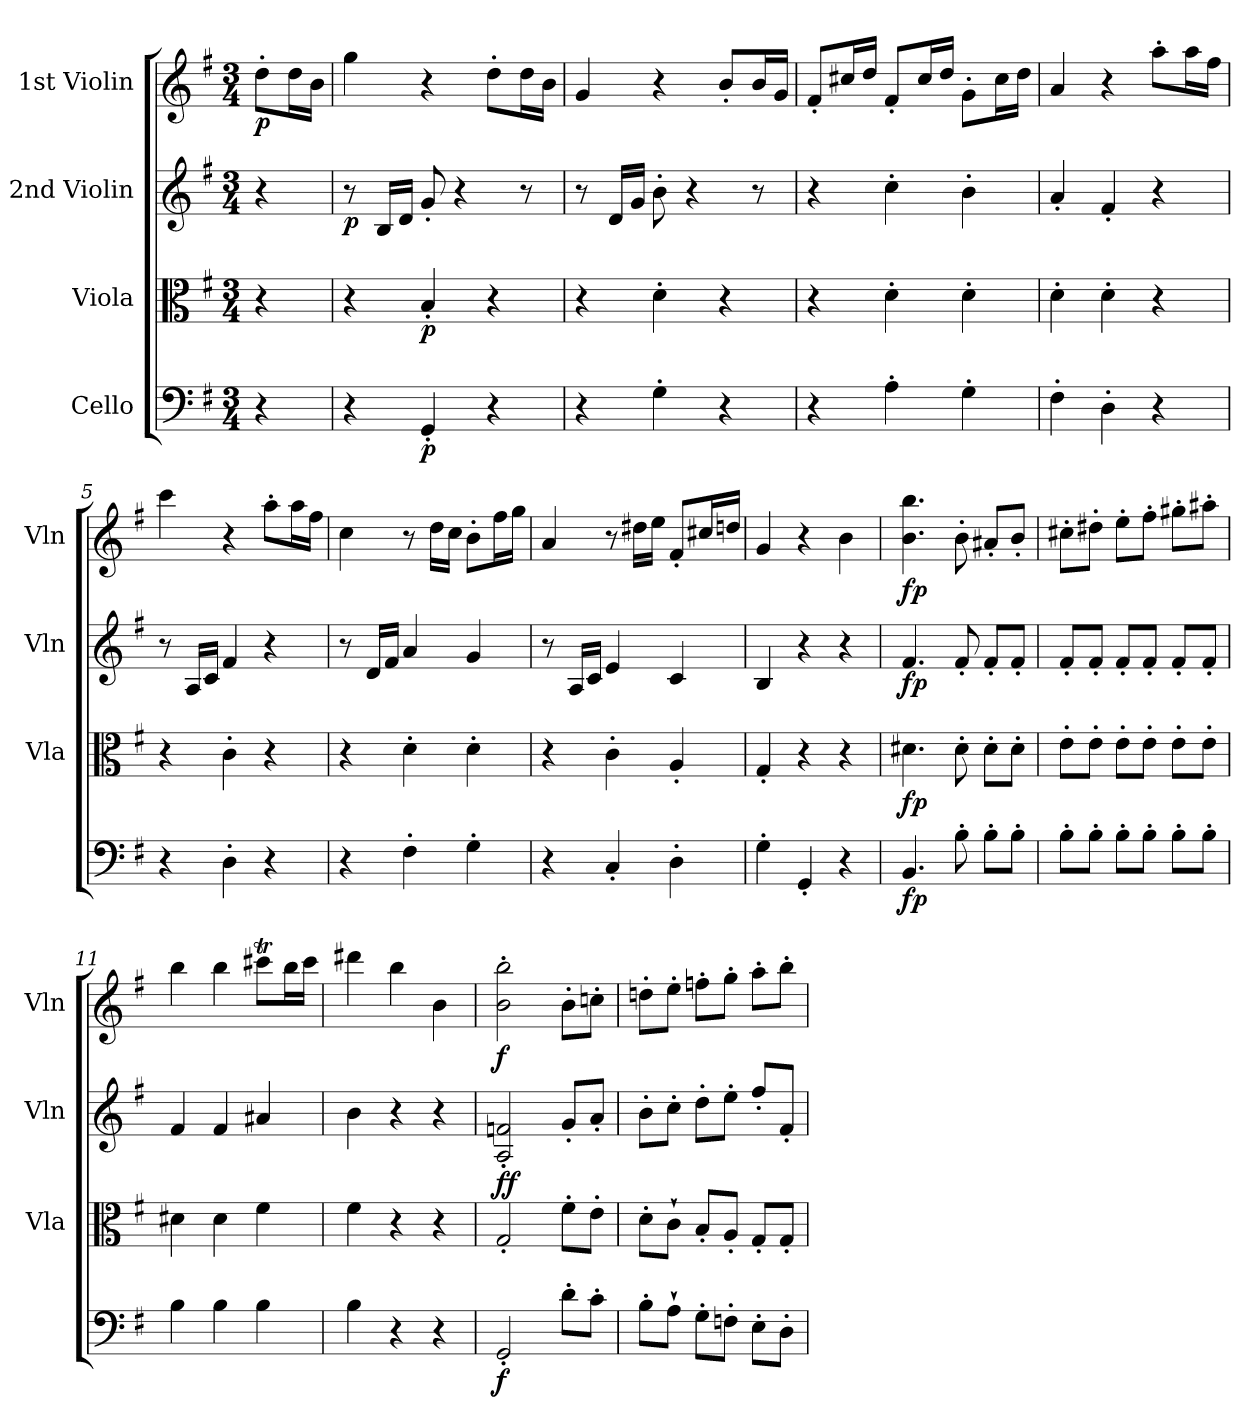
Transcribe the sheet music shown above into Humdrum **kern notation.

**kern	**dynam	**kern	**dynam	**kern	**dynam	**kern	**dynam
*part4	*part4	*part3	*part3	*part2	*part2	*part1	*part1
*staff4	*staff4	*staff3	*staff3	*staff2	*staff2	*staff1	*staff1
*I"Cello	*	*I"Viola	*	*I"2nd Violin	*	*I"1st Violin	*
*	*	*I'Vla	*	*I'Vln	*	*I'Vln	*
*clefF4	*	*clefC3	*	*clefG2	*	*clefG2	*
*k[f#]	*	*k[f#]	*	*k[f#]	*	*k[f#]	*
*G:	*	*G:	*	*G:	*	*G:	*
*M3/4	*	*M3/4	*	*M3/4	*	*M3/4	*
=	=	=	=	=	=	=	=
!	!	!	!	!	!	!	!LO:DY:b
4r	.	4r	.	4r	.	8dd'\L	p
.	.	.	.	.	.	16dd\L	.
.	.	.	.	.	.	16b\JJ	.
=1	=1	=1	=1	=1	=1	=1	=1
!	!	!	!	!	!LO:DY:b	!	!
4r	.	4r	.	8r	p	4gg\	.
.	.	.	.	16B/LL	.	.	.
.	.	.	.	16d/JJ	.	.	.
!	!LO:DY:b	!	!LO:DY:b	!	!	!	!
4GG'/	p	4B'/	p	8g'/	.	4r	.
.	.	.	.	4r	.	.	.
4r	.	4r	.	.	.	8dd'\L	.
.	.	.	.	8r	.	16dd\L	.
.	.	.	.	.	.	16b\JJ	.
=2	=2	=2	=2	=2	=2	=2	=2
4r	.	4r	.	8r	.	4g/	.
.	.	.	.	16d/LL	.	.	.
.	.	.	.	16g/JJ	.	.	.
4G'\	.	4d'\	.	8b'\	.	4r	.
.	.	.	.	4r	.	.	.
4r	.	4r	.	.	.	8b'/L	.
.	.	.	.	8r	.	16b/L	.
.	.	.	.	.	.	16g/JJ	.
=3	=3	=3	=3	=3	=3	=3	=3
4r	.	4r	.	4r	.	8f#'/L	.
.	.	.	.	.	.	16cc#X/L	.
.	.	.	.	.	.	16dd/JJ	.
4A'\	.	4d'\	.	4cc'\	.	8f#'/L	.
.	.	.	.	.	.	16cc#/L	.
.	.	.	.	.	.	16dd/JJ	.
4G'\	.	4d'\	.	4b'\	.	8g'\L	.
.	.	.	.	.	.	16cc#\L	.
.	.	.	.	.	.	16dd\JJ	.
=4	=4	=4	=4	=4	=4	=4	=4
4F#'\	.	4d'\	.	4a'/	.	4a/	.
4D'\	.	4d'\	.	4f#'/	.	4r	.
4r	.	4r	.	4r	.	8aa'\L	.
.	.	.	.	.	.	16aa\L	.
.	.	.	.	.	.	16ff#\JJ	.
=5	=5	=5	=5	=5	=5	=5	=5
4r	.	4r	.	8r	.	4ccc\	.
.	.	.	.	16A/LL	.	.	.
.	.	.	.	16c/JJ	.	.	.
4D'\	.	4c'\	.	4f#/	.	4r	.
4r	.	4r	.	4r	.	8aa'\L	.
.	.	.	.	.	.	16aa\L	.
.	.	.	.	.	.	16ff#\JJ	.
=6	=6	=6	=6	=6	=6	=6	=6
4r	.	4r	.	8r	.	4cc\	.
.	.	.	.	16d/LL	.	.	.
.	.	.	.	16f#/JJ	.	.	.
4F#'\	.	4d'\	.	4a/	.	8r	.
.	.	.	.	.	.	16dd\LL	.
.	.	.	.	.	.	16cc\JJ	.
4G'\	.	4d'\	.	4g/	.	8b'\L	.
.	.	.	.	.	.	16ff#\L	.
.	.	.	.	.	.	16gg\JJ	.
=7	=7	=7	=7	=7	=7	=7	=7
4r	.	4r	.	8r	.	4a/	.
.	.	.	.	16A/LL	.	.	.
.	.	.	.	16c/JJ	.	.	.
4C'/	.	4c'\	.	4e/	.	8r	.
.	.	.	.	.	.	16dd#X\LL	.
.	.	.	.	.	.	16ee\JJ	.
4D'\	.	4A'/	.	4c/	.	8f#'/L	.
.	.	.	.	.	.	16cc#X/L	.
.	.	.	.	.	.	16ddn/JJ	.
=8	=8	=8	=8	=8	=8	=8	=8
4G'\	.	4G'/	.	4B/	.	4g/	.
4GG'/	.	4r	.	4r	.	4r	.
4r	.	4r	.	4r	.	4b\	.
=9	=9	=9	=9	=9	=9	=9	=9
!	!LO:DY:b	!	!LO:DY:b	!	!LO:DY:b	!	!LO:DY:b
4.BB/	fp	4.d#X\	fp	4.f#/	fp	4.b\ 4.bb\	fp
8B'\	.	8d#'\	.	8f#'/	.	8b'\	.
8B'\L	.	8d#'\L	.	8f#'/L	.	8a#X'/L	.
8B'\J	.	8d#'\J	.	8f#'/J	.	8b'/J	.
=10	=10	=10	=10	=10	=10	=10	=10
8B'\L	.	8e'\L	.	8f#'/L	.	8cc#X'\L	.
8B'\J	.	8e'\J	.	8f#'/J	.	8dd#X'\J	.
8B'\L	.	8e'\L	.	8f#'/L	.	8ee'\L	.
8B'\J	.	8e'\J	.	8f#'/J	.	8ff#'\J	.
8B'\L	.	8e'\L	.	8f#'/L	.	8gg#X'\L	.
8B'\J	.	8e'\J	.	8f#'/J	.	8aa#X'\J	.
=11	=11	=11	=11	=11	=11	=11	=11
4B\	.	4d#X\	.	4f#/	.	4bb\	.
4B\	.	4d#\	.	4f#/	.	4bb\	.
4B\	.	4f#\	.	4a#X/	.	8ccc#Xt\L	.
.	.	.	.	.	.	16bb\L	.
.	.	.	.	.	.	16ccc#\JJ	.
=12	=12	=12	=12	=12	=12	=12	=12
4B\	.	4f#\	.	4b\	.	4ddd#X\	.
4r	.	4r	.	4r	.	4bb\	.
4r	.	4r	.	4r	.	4b\	.
=13	=13	=13	=13	=13	=13	=13	=13
!	!LO:DY:b	!	!LO:DY:a	!	!	!	!
!	!	!	!LO:DY:n=1:b	!	!	!	!LO:DY:b
2GG'/	f	2G'/	f f	2A/' 2fn/'	.	2b\' 2bb\'	f
8d'\L	.	8f#'\L	.	8g'/L	.	8b'\L	.
8c'\J	.	8e'\J	.	8a'/J	.	8ccn'\J	.
=14	=14	=14	=14	=14	=14	=14	=14
8B'\L	.	8d'\L	.	8b'\L	.	8ddn'\L	.
8A''\J	.	8c''\J	.	8cc'\J	.	8ee'\J	.
8G'\L	.	8B'/L	.	8dd'\L	.	8ffn'\L	.
8Fn'\J	.	8A'/J	.	8ee'\J	.	8gg'\J	.
8E'\L	.	8G'/L	.	8ff#'/L	.	8aa'\L	.
8D'\J	.	8G'/J	.	8f#'/J	.	8bb'\J	.
=	=	=	=	=	=	=	=
*-	*-	*-	*-	*-	*-	*-	*-
